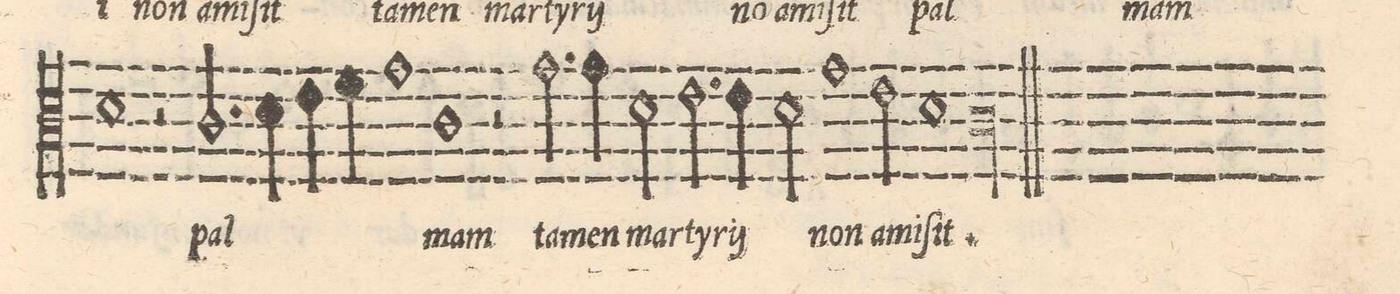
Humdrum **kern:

**kern	**text
*I"Tenor	*
*clefC3	*
*k[]	*
*met(C|)	*
*M2/1	*
1d	.
=65-	=65-
2r	.
2.c/	pal-
4d\	.
4e\	.
4f\	.
=66-	=66-
1g	.
1c	-mam
=67-	=67-
2r	.
2.g\	ta-
4g\	-men
2d\	mar-
=68-	=68-
2.e\	-ty-
4e\	-ri-
2d\	-i
1g\	non
=69-	=69-
2e\	a-
1d	-mi-
=70-	=70-
1cl	-ſit.
==	==
*-	*-
